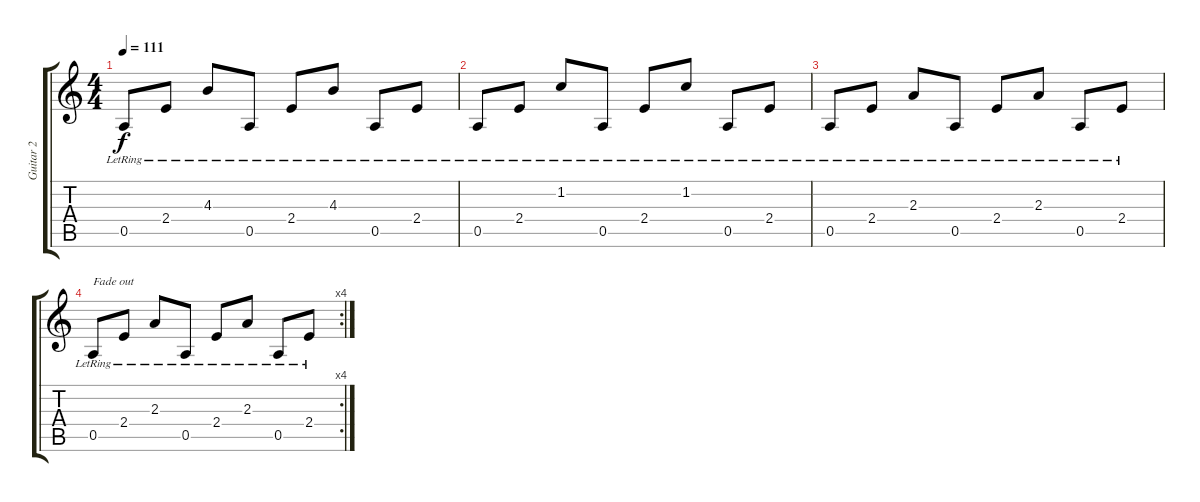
\track ("Guitar 2" "Guitar 2") {instrument acousticguitarnylon}
\staff {score tabs}
\tuning (E4 B3 G3 D3 A2 E2) {hide}
\ts (4 4)
\tempo 111
\clef g2
\ks c
0.5{lr}.8{dy f} 2.4{lr}.8 4.3{lr}.8 0.5{lr}.8 2.4{lr}.8 4.3{lr}.8 0.5{lr}.8 2.4{lr}.8 |
0.5{lr}.8 2.4{lr}.8 1.2{lr}.8 0.5{lr}.8 2.4{lr}.8 1.2{lr}.8 0.5{lr}.8 2.4{lr}.8 |
0.5{lr}.8 2.4{lr}.8 2.3{lr}.8 0.5{lr}.8 2.4{lr}.8 2.3{lr}.8 0.5{lr}.8 2.4{lr}.8 |
\rc 4
0.5{lr}.8{txt "Fade out"} 2.4{lr}.8 2.3{lr}.8 0.5{lr}.8 2.4{lr}.8 2.3{lr}.8 0.5{lr}.8 2.4{lr}.8
